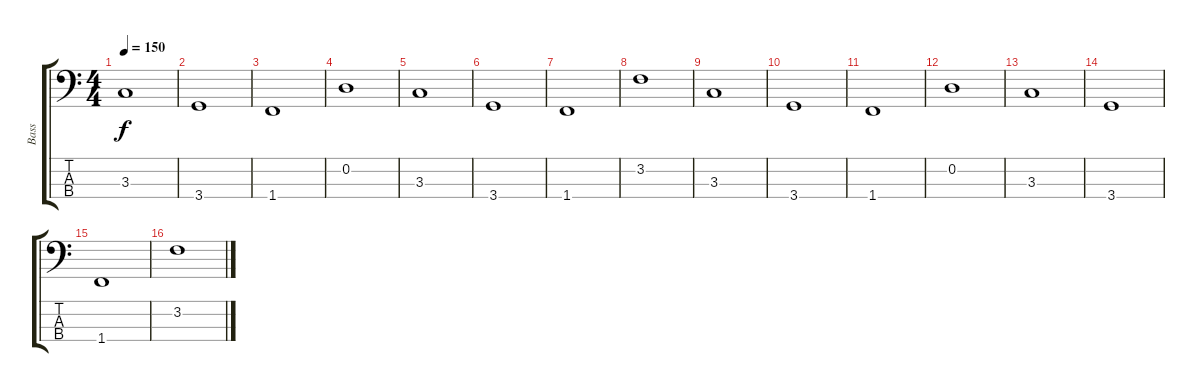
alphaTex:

\track ("Bass" "Bass") {instrument electricbassfinger}
\staff {score tabs}
\tuning (G2 D2 A1 E1) {hide}
\ts (4 4)
\tempo 150
\clef f4
\ks c
3.3.1{dy f} |
3.4.1 |
1.4.1 |
0.2.1 |
3.3.1 |
3.4.1 |
1.4.1 |
3.2.1 |
3.3.1 |
3.4.1 |
1.4.1 |
0.2.1 |
3.3.1 |
3.4.1 |
1.4.1 |
3.2.1
